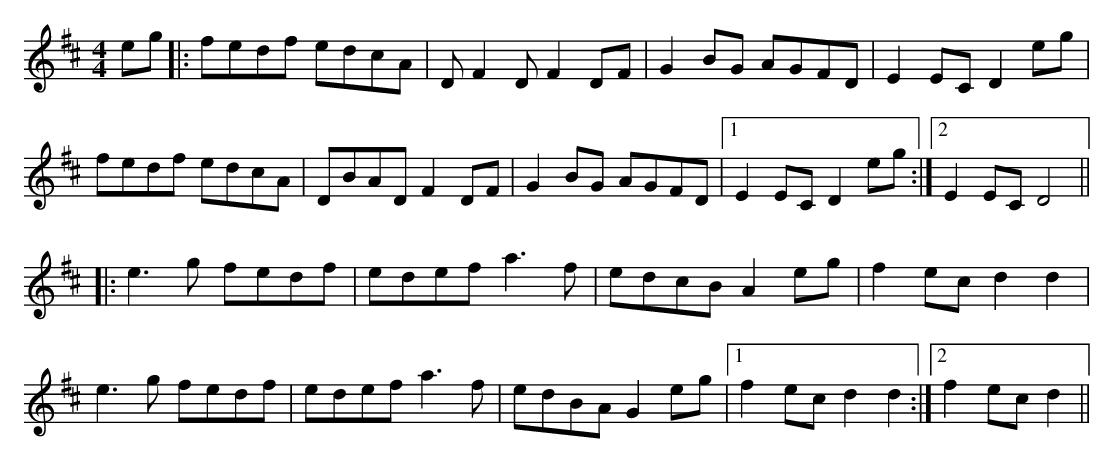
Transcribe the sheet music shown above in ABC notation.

X:1
M:4/4
K:D
eg |: fedf edcA| DF2D F2DF | G2BG AGFD | E2EC D2eg |
fedf edcA | DBAD F2DF | G2BG AGFD |1 E2EC D2 eg :|2 E2EC D4 ||
|:e3g fedf | edef a3f| edcB A2 eg | f2ec d2 d2 |
e3g fedf | edef a3f| edBA G2 eg |1 f2ec d2 d2 :|2 f2ec d2 ||
